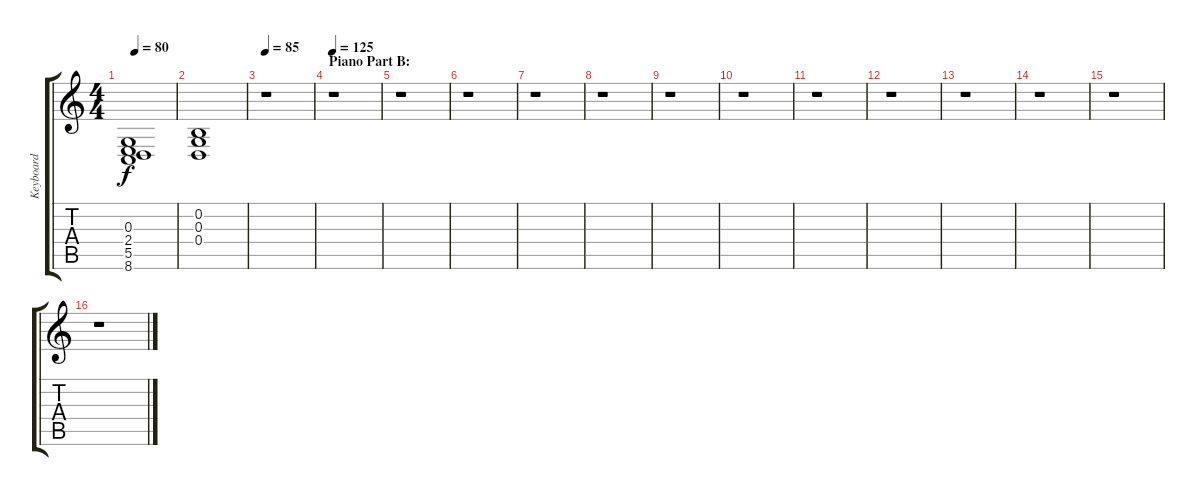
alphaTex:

\track ("Keyboard" "Keyboard") {instrument drawbarorgan}
\staff {score tabs}
\tuning (E4 B3 G3 D3 A2 E2) {hide}
\ts (4 4)
\tempo 80
\clef g2
\ks c
(0.3 2.4 5.5 8.6).1{dy f} |
(0.2 0.3 0.4).1 |
\tempo 85
r.1 |
\section ("" "Piano Part B:")
\tempo 125
r.1 |
r.1 |
r.1 |
r.1 |
r.1 |
r.1 |
r.1 |
r.1 |
r.1 |
r.1 |
r.1 |
r.1 |
r.1
